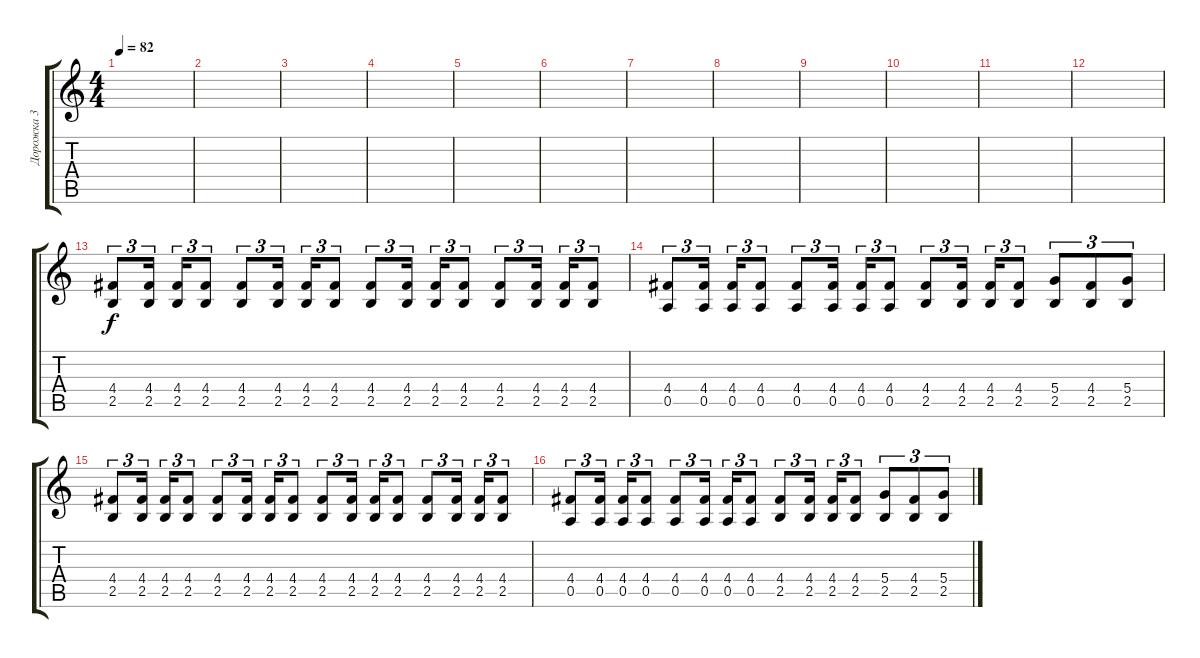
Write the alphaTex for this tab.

\track ("Дорожка 3" "Дорожка 3") {instrument acousticguitarsteel}
\staff {score tabs}
\tuning (E4 B3 G3 D3 A2 E2) {hide}
\ts (4 4)
\tempo 82
\clef g2
\ks c
|
|
|
|
|
|
|
|
|
|
|
|
(4.4 2.5).8{tu (3 2) instrument distortionguitar} (4.4 2.5).16{tu (3 2)} (4.4 2.5).16{tu (3 2)} (4.4 2.5).8{tu (3 2)} (4.4 2.5).8{tu (3 2)} (4.4 2.5).16{tu (3 2)} (4.4 2.5).16{tu (3 2)} (4.4 2.5).8{tu (3 2)} (4.4 2.5).8{tu (3 2)} (4.4 2.5).16{tu (3 2)} (4.4 2.5).16{tu (3 2)} (4.4 2.5).8{tu (3 2)} (4.4 2.5).8{tu (3 2)} (4.4 2.5).16{tu (3 2)} (4.4 2.5).16{tu (3 2)} (4.4 2.5).8{tu (3 2)} |
(4.4 0.5).8{tu (3 2)} (4.4 0.5).16{tu (3 2)} (4.4 0.5).16{tu (3 2)} (4.4 0.5).8{tu (3 2)} (4.4 0.5).8{tu (3 2)} (4.4 0.5).16{tu (3 2)} (4.4 0.5).16{tu (3 2)} (4.4 0.5).8{tu (3 2)} (4.4 2.5).8{tu (3 2)} (4.4 2.5).16{tu (3 2)} (4.4 2.5).16{tu (3 2)} (4.4 2.5).8{tu (3 2)} (5.4 2.5).8{tu (3 2)} (4.4 2.5).8{tu (3 2)} (5.4 2.5).8{tu (3 2)} |
(4.4 2.5).8{tu (3 2)} (4.4 2.5).16{tu (3 2)} (4.4 2.5).16{tu (3 2)} (4.4 2.5).8{tu (3 2)} (4.4 2.5).8{tu (3 2)} (4.4 2.5).16{tu (3 2)} (4.4 2.5).16{tu (3 2)} (4.4 2.5).8{tu (3 2)} (4.4 2.5).8{tu (3 2)} (4.4 2.5).16{tu (3 2)} (4.4 2.5).16{tu (3 2)} (4.4 2.5).8{tu (3 2)} (4.4 2.5).8{tu (3 2)} (4.4 2.5).16{tu (3 2)} (4.4 2.5).16{tu (3 2)} (4.4 2.5).8{tu (3 2)} |
(4.4 0.5).8{tu (3 2)} (4.4 0.5).16{tu (3 2)} (4.4 0.5).16{tu (3 2)} (4.4 0.5).8{tu (3 2)} (4.4 0.5).8{tu (3 2)} (4.4 0.5).16{tu (3 2)} (4.4 0.5).16{tu (3 2)} (4.4 0.5).8{tu (3 2)} (4.4 2.5).8{tu (3 2)} (4.4 2.5).16{tu (3 2)} (4.4 2.5).16{tu (3 2)} (4.4 2.5).8{tu (3 2)} (5.4 2.5).8{tu (3 2)} (4.4 2.5).8{tu (3 2)} (5.4 2.5).8{tu (3 2)}
